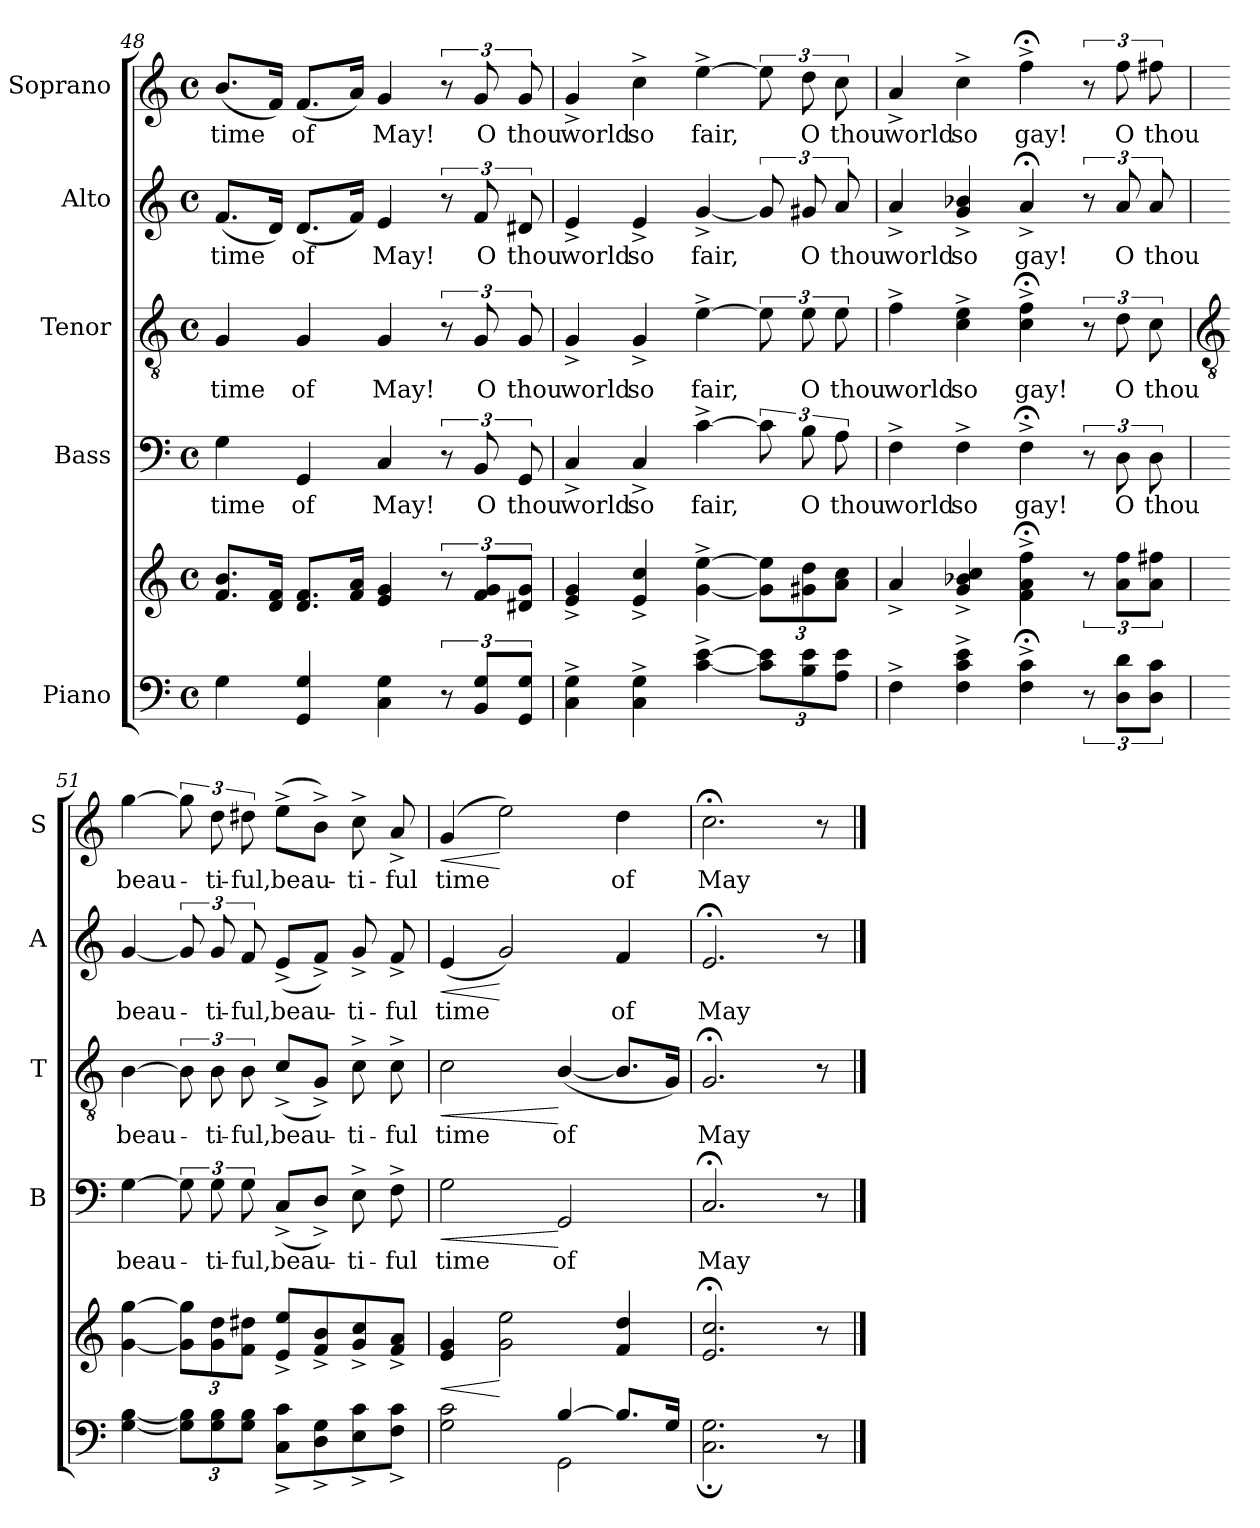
**kern	**kern	**dynam	**kern	**text	**dynam	**kern	**text	**dynam	**kern	**text	**dynam	**kern	**text	**dynam
*part5	*part5	*part5	*part4	*part4	*part4	*part3	*part3	*part3	*part2	*part2	*part2	*part1	*part1	*part1
*staff6	*staff5	*staff5/6	*staff4	*staff4	*staff4	*staff3	*staff3	*staff3	*staff2	*staff2	*staff2	*staff1	*staff1	*staff1
*I"Piano	*	*	*I"Bass	*	*	*I"Tenor	*	*	*I"Alto	*	*	*I"Soprano	*	*
*	*	*	*I'B	*	*	*I'T	*	*	*I'A	*	*	*I'S	*	*
!!LO:LB:g=z
*clefF4	*clefG2	*	*clefF4	*	*	*clefGv2	*	*	*clefG2	*	*	*clefG2	*	*
*k[]	*k[]	*	*k[]	*	*	*k[]	*	*	*k[]	*	*	*k[]	*	*
*C:	*C:	*	*C:	*	*	*C:	*	*	*C:	*	*	*C:	*	*
*M4/4	*M4/4	*	*M4/4	*	*	*M4/4	*	*	*M4/4	*	*	*M4/4	*	*
*met(c)	*met(c)	*	*met(c)	*	*	*met(c)	*	*	*met(c)	*	*	*met(c)	*	*
=48	=48	=48	=48	=48	=48	=48	=48	=48	=48	=48	=48	=48	=48	=48
!	!	!	!	!LO:LY:b	!	!	!LO:LY:b	!	!	!LO:LY:b	!	!	!LO:LY:b	!
4G	8.f 8.bL	.	4G	time	.	4G	time	.	(<8.fL	time	.	(<8.bL	time	.
.	16d 16fJ	.	.	.	.	.	.	.	16dJ)	.	.	16fJ)	.	.
!	!	!	!	!LO:LY:b	!	!	!LO:LY:b	!	!	!LO:LY:b	!	!	!LO:LY:b	!
4GG 4G	8.d 8.fL	.	4GG	of	.	4G	of	.	(<8.dL	of	.	(<8.fL	of	.
.	16f 16aJ	.	.	.	.	.	.	.	16fJ)	.	.	16aJ)	.	.
!	!	!	!	!LO:LY:b	!	!	!LO:LY:b	!	!	!LO:LY:b	!	!	!LO:LY:b	!
4C 4G	4e 4g	.	4C	May!	.	4G	May!	.	4e	May!	.	4g	May!	.
12r	12r	.	12r	.	.	12r	.	.	12r	.	.	12r	.	.
!	!	!	!	!LO:LY:b	!	!	!LO:LY:b	!	!	!LO:LY:b	!	!	!LO:LY:b	!
12BB 12GL	12f 12gL	.	12BB	O	.	12G	O	.	12f	O	.	12g	O	.
!	!	!	!	!LO:LY:b	!	!	!LO:LY:b	!	!	!LO:LY:b	!	!	!LO:LY:b	!
12GG 12GJ	12d#X 12gJ	.	12GG	thou	.	12G	thou	.	12d#X	thou	.	12g	thou	.
=49	=49	=49	=49	=49	=49	=49	=49	=49	=49	=49	=49	=49	=49	=49
!	!	!	!	!LO:LY:b	!	!	!LO:LY:b	!	!	!LO:LY:b	!	!	!LO:LY:b	!
4C^ 4G^	4e^ 4g^	.	4C^	world	.	4G^	world	.	4e^	world	.	4g^	world	.
!	!	!	!	!LO:LY:b	!	!	!LO:LY:b	!	!	!LO:LY:b	!	!	!LO:LY:b	!
4C^ 4G^	4e^ 4cc^	.	4C^	so	.	4G^	so	.	4e^	so	.	4cc^	so	.
!	!	!	!	!LO:LY:b	!	!	!LO:LY:b	!	!	!LO:LY:b	!	!	!LO:LY:b	!
[4c^ [4e^	[4g^ [4ee^	.	[4c^	fair,	.	[4e^	fair,	.	[4g^	fair,	.	[4ee^	fair,	.
12c] 12e]L	12g] 12ee]L	.	12c]	.	.	12e]	.	.	12g]	.	.	12ee]	.	.
!	!	!	!	!LO:LY:b	!	!	!LO:LY:b	!	!	!LO:LY:b	!	!	!LO:LY:b	!
12B 12e	12g#X 12dd	.	12B	O	.	12e	O	.	12g#X	O	.	12dd	O	.
!	!	!	!	!LO:LY:b	!	!	!LO:LY:b	!	!	!LO:LY:b	!	!	!LO:LY:b	!
12A 12eJ	12a 12ccJ	.	12A	thou	.	12e	thou	.	12a	thou	.	12cc	thou	.
=50	=50	=50	=50	=50	=50	=50	=50	=50	=50	=50	=50	=50	=50	=50
!	!	!	!	!LO:LY:b	!	!	!LO:LY:b	!	!	!LO:LY:b	!	!	!LO:LY:b	!
4F^	4a^	.	4F^	world	.	4f^	world	.	4a^	world	.	4a^	world	.
!	!	!	!	!LO:LY:b	!	!	!LO:LY:b	!	!	!LO:LY:b	!	!	!LO:LY:b	!
4F^ 4c^ 4e^	4g^ 4b-X^ 4cc^	.	4F^	so	.	4c^ 4e^	so	.	4g^ 4b-X^	so	.	4cc^	so	.
!	!	!	!	!LO:LY:b	!	!	!LO:LY:b	!	!	!LO:LY:b	!	!	!LO:LY:b	!
4F;^ 4c;^	4f;<^ 4a;<^ 4ff;<^	.	4F;<^	gay!	.	4c;<^ 4f;<^	gay!	.	4a;<^	gay!	.	4ff;<^	gay!	.
12r	12r	.	12r	.	.	12r	.	.	12r	.	.	12r	.	.
!	!	!	!	!LO:LY:b	!	!	!LO:LY:b	!	!	!LO:LY:b	!	!	!LO:LY:b	!
12D 12dL	12a 12ffL	.	12D	O	.	12d	O	.	12a	O	.	12ff	O	.
!	!	!	!	!LO:LY:b	!	!	!LO:LY:b	!	!	!LO:LY:b	!	!	!LO:LY:b	!
12D 12cJ	12a 12ff#XJ	.	12D	thou	.	12c	thou	.	12a	thou	.	12ff#X	thou	.
!!LO:LB:g=z
=51	=51	=51	=51	=51	=51	=51	=51	=51	=51	=51	=51	=51	=51	=51
*	*	*	*	*	*	*clefGv2	*	*	*	*	*	*	*	*
*^	*	*	*	*	*	*	*	*	*	*	*	*	*	*
!	!	!	!	!	!LO:LY:b	!	!	!LO:LY:b	!	!	!LO:LY:b	!	!	!LO:LY:b	!
1ryy	[4G\ [4B\	[4g [4gg	.	[4G	beau-	.	[4B	beau-	.	[4g	beau-	.	[4gg	beau-	.
.	12G\] 12B\]L	12g] 12gg]L	.	12G]	.	.	12B]	.	.	12g]	.	.	12gg]	.	.
!	!	!	!	!	!LO:LY:b	!	!	!LO:LY:b	!	!	!LO:LY:b	!	!	!LO:LY:b	!
.	12G\ 12B\	12g 12dd	.	12G	ti-	.	12B	ti-	.	12g	ti-	.	12dd	ti-	.
!	!	!	!	!	!LO:LY:b	!	!	!LO:LY:b	!	!	!LO:LY:b	!	!	!LO:LY:b	!
.	12G\ 12B\J	12f 12dd#XJ	.	12G	-ful,	.	12B	-ful,	.	12f	-ful,	.	12dd#X	-ful,	.
!	!	!	!	!	!LO:LY:b	!	!	!LO:LY:b	!	!	!LO:LY:b	!	!	!LO:LY:b	!
.	8C\^ 8c\^L	8e^ 8ee^L	.	(<8C^L	beau-	.	(<8c^L	beau-	.	(<8e^L	beau-	.	(>8ee^L	beau-	.
.	8D\^ 8G\^	8f^ 8b^	.	8D^J)	.	.	8G^J)	.	.	8f^J)	.	.	8b^J)	.	.
!	!	!	!	!	!LO:LY:b	!	!	!LO:LY:b	!	!	!LO:LY:b	!	!	!LO:LY:b	!
.	8E\^ 8c\^	8g^ 8cc^	.	8E^	ti-	.	8c^	ti-	.	8g^	ti-	.	8cc^	ti-	.
!	!	!	!	!	!LO:LY:b	!	!	!LO:LY:b	!	!	!LO:LY:b	!	!	!LO:LY:b	!
.	8F\^ 8c\^J	8f^ 8a^J	.	8F^	-ful	.	8c^	-ful	.	8f^	-ful	.	8a^	-ful	.
=52	=52	=52	=52	=52	=52	=52	=52	=52	=52	=52	=52	=52	=52	=52	=52
!	!	!	!LO:HP:b	!	!LO:LY:b	!LO:HP:b	!	!LO:LY:b	!LO:HP:b	!	!LO:LY:b	!LO:HP:b	!	!LO:LY:b	!LO:HP:b
2ryy	2G\ 2c\	4e 4g	<	2G	time	<	2c	time	<	(<4e	time	<	(<4g	time	<
.	.	2g 2ee	[	.	.	.	.	.	.	2g)	.	[	2ee)	.	[
!	!	!	!	!	!LO:LY:b	!	!	!LO:LY:b	!	!	!	!	!	!	!
[4B/	2GG\	.	.	2GG	of	[	(<[4B/	of	[	.	.	.	.	.	.
!	!	!	!	!	!	!	!	!	!	!	!LO:LY:b	!	!	!LO:LY:b	!
8.B/L]	.	4f 4dd	.	.	.	.	8.B/L]	.	.	4f	of	.	4dd	of	.
16G/J	.	.	.	.	.	.	16GJ)	.	.	.	.	.	.	.	.
=53	=53	=53	=53	=53	=53	=53	=53	=53	=53	=53	=53	=53	=53	=53	=53
!	!	!	!	!	!LO:LY:b	!	!	!LO:LY:b	!	!	!LO:LY:b	!	!	!LO:LY:b	!
2.ryy	2.C\; 2.G\;	2.e;< 2.cc;<	.	2.C;<	May	.	2.G;<	May	.	2.e;<	May	.	2.cc;<	May	.
8ryy	8r	8r	.	8r	.	.	8r	.	.	8r	.	.	8r	.	.
*v	*v	*	*	*	*	*	*	*	*	*	*	*	*	*	*
==	==	==	==	==	==	==	==	==	==	==	==	==	==	==
*-	*-	*-	*-	*-	*-	*-	*-	*-	*-	*-	*-	*-	*-	*-
